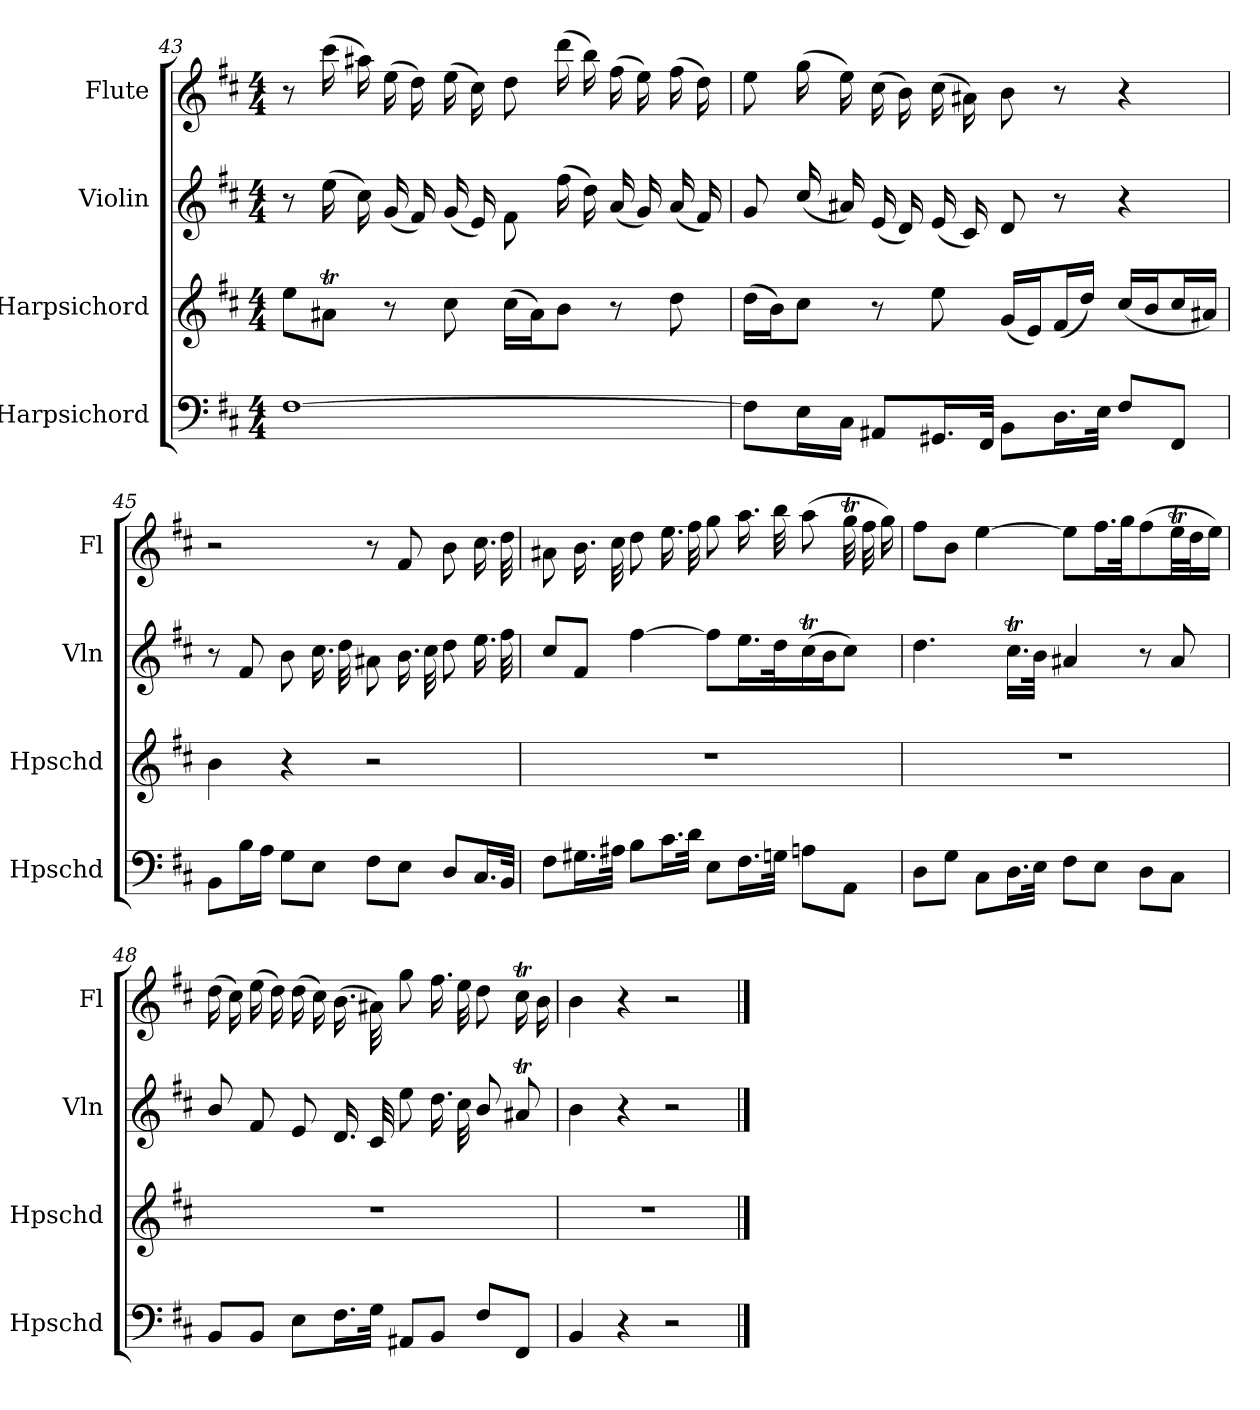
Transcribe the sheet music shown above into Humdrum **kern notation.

**kern	**kern	**kern	**kern
*part4	*part3	*part2	*part1
*staff4	*staff3	*staff2	*staff1
*I"Harpsichord	*I"Harpsichord	*I"Violin	*I"Flute
*I'Hpschd	*I'Hpschd	*I'Vln	*I'Fl
*clefF4	*clefG2	*clefG2	*clefG2
*k[f#c#]	*k[f#c#]	*k[f#c#]	*k[f#c#]
*b:	*b:	*b:	*b:
*M4/4	*M4/4	*M4/4	*M4/4
=43	=43	=43	=43
[1F#\	8ee\L	8r	8r
.	8a#Xt\J	(16ee\	(16ccc#\
.	.	16cc#\)	16aa#X\)
.	8r	(16g/	(16ee\
.	.	16f#/)	16dd\)
.	8cc#\	(16g/	(16ee\
.	.	16e/)	16cc#\)
.	(16cc#\LL	8f#\	8dd\
.	16a#\J)	.	.
.	8b\J	(16ff#\	(16ddd\
.	.	16dd\)	16bb\)
.	8r	(16a/	(16ff#\
.	.	16g/)	16ee\)
.	8dd\	(16a/	(16ff#\
.	.	16f#/)	16dd\)
=44	=44	=44	=44
8F#\L]	(16dd\LL	8g/	8ee\
.	16b\J)	.	.
16E\L	8cc#\J	(16cc#/	(16gg\
16C#\JJ	.	16a#X/)	16ee\)
8AA#X/L	8r	(16e/	(16cc#\
.	.	16d/)	16b\)
16.GG#X/L	8ee\	(16e/	(16cc#\
.	.	16c#/)	16a#X\)
32FF#/JJk	.	.	.
8BB\L	(16g/LL	8d/	8b\
.	16e/J)	.	.
16.D\L	(16f#/L	8r	8r
.	16dd/JJ)	.	.
32E\JJk	.	.	.
8F#/L	(16cc#/LL	4r	4r
.	16b/J	.	.
8FF#/J	16cc#/L	.	.
.	16a#X/JJ)	.	.
=45	=45	=45	=45
8BB\L	4b\	8r	2r
16B\L	.	8f#/	.
16A\JJ	.	.	.
8G\L	4r	8b\	.
8E\J	.	16.cc#\	.
.	.	32dd\	.
8F#\L	2r	8a#X\	8r
8E\J	.	16.b\	8f#/
.	.	32cc#\	.
8D/L	.	8dd\	8b\
16.C#/L	.	16.ee\	16.cc#\
32BB/JJk	.	32ff#\	32dd\
=46	=46	=46	=46
8F#\L	1r	8cc#/L	8a#X\
16.G#X\L	.	8f#/J	16.b\
32A#X\JJk	.	.	32cc#\
8B\L	.	[4ff#\	8dd\
16.c#\L	.	.	16.ee\
32d\JJk	.	.	32ff#\
8E\L	.	8ff#\L]	8gg\
16.F#\L	.	16.ee\L	16.aa\
32Gn\JJk	.	32dd\K	32bb\
8An\L	.	(16cc#t\	(8aa\
.	.	16b\J	.
8AA\J	.	8cc#\J)	32ggT\
.	.	.	32ff#\
.	.	.	16gg\)
=47	=47	=47	=47
8D\L	1r	4.dd\	8ff#\L
8G\J	.	.	8b\J
8C#\L	.	.	[4ee\
16.D\L	.	16.cc#t\LL	.
32E\JJk	.	32b\JJk	.
8F#\L	.	4a#X/	8ee\L]
8E\J	.	.	16.ff#\L
.	.	.	32gg\JK
8D\L	.	8r	(8ff#\
8C#\J	.	8a#/	32eeT\LL
.	.	.	32dd\J
.	.	.	16ee\JJ)
=48	=48	=48	=48
8BB/L	1r	8b/	(16dd\
.	.	.	16cc#\)
8BB/J	.	8f#/	(16ee\
.	.	.	16dd\)
8E\L	.	8e/	(16dd\
.	.	.	16cc#\)
16.F#\L	.	16.d/	(16.b\
32G\JJk	.	32c#/	32a#X\)
8AA#X/L	.	8ee\	8gg\
8BB/J	.	16.dd\	16.ff#\
.	.	32cc#\	32ee\
8F#/L	.	8b/	8dd\
8FF#/J	.	8a#Xt/	16cc#t\
.	.	.	16b\
=49	=49	=49	=49
4BB/	1r	4b\	4b\
4r	.	4r	4r
2r	.	2r	2r
==	==	==	==
*-	*-	*-	*-
